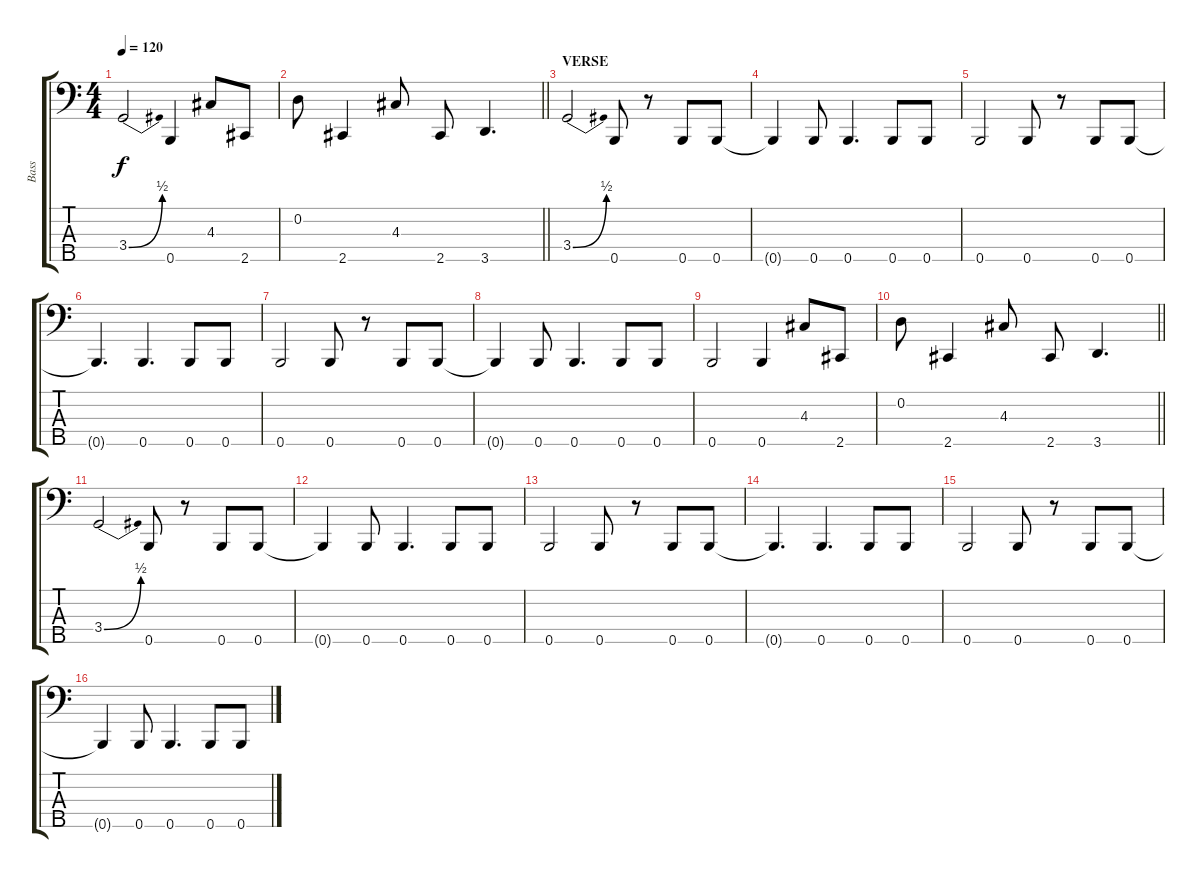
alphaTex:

\track ("Bass" "Bass") {instrument electricbassfinger}
\staff {score tabs}
\tuning (G2 D2 A1 E1 B0) {hide}
\ts (4 4)
\tempo 120
\clef f4
\ks c
3.4{be (bend 0 0 60 2)}.2{dy f} 0.5.4 4.3.8 2.5.8 |
\barLineRight lightlight
0.2.8 2.5.4 4.3.8 2.5.8 3.5.4{d} |
\section ("" "VERSE")
3.4{be (bend 0 0 60 2)}.2 0.5.8 r.8 0.5.8 0.5.8 |
0.5{t}.4 0.5.8 0.5.4{d} 0.5.8 0.5.8 |
0.5.2 0.5.8 r.8 0.5.8 0.5.8 |
0.5{t}.4{d} 0.5.4{d} 0.5.8 0.5.8 |
0.5.2 0.5.8 r.8 0.5.8 0.5.8 |
0.5{t}.4 0.5.8 0.5.4{d} 0.5.8 0.5.8 |
0.5.2 0.5.4 4.3.8 2.5.8 |
\barLineRight lightlight
0.2.8 2.5.4 4.3.8 2.5.8 3.5.4{d} |
3.4{be (bend 0 0 60 2)}.2 0.5.8 r.8 0.5.8 0.5.8 |
0.5{t}.4 0.5.8 0.5.4{d} 0.5.8 0.5.8 |
0.5.2 0.5.8 r.8 0.5.8 0.5.8 |
0.5{t}.4{d} 0.5.4{d} 0.5.8 0.5.8 |
0.5.2 0.5.8 r.8 0.5.8 0.5.8 |
0.5{t}.4 0.5.8 0.5.4{d} 0.5.8 0.5.8
